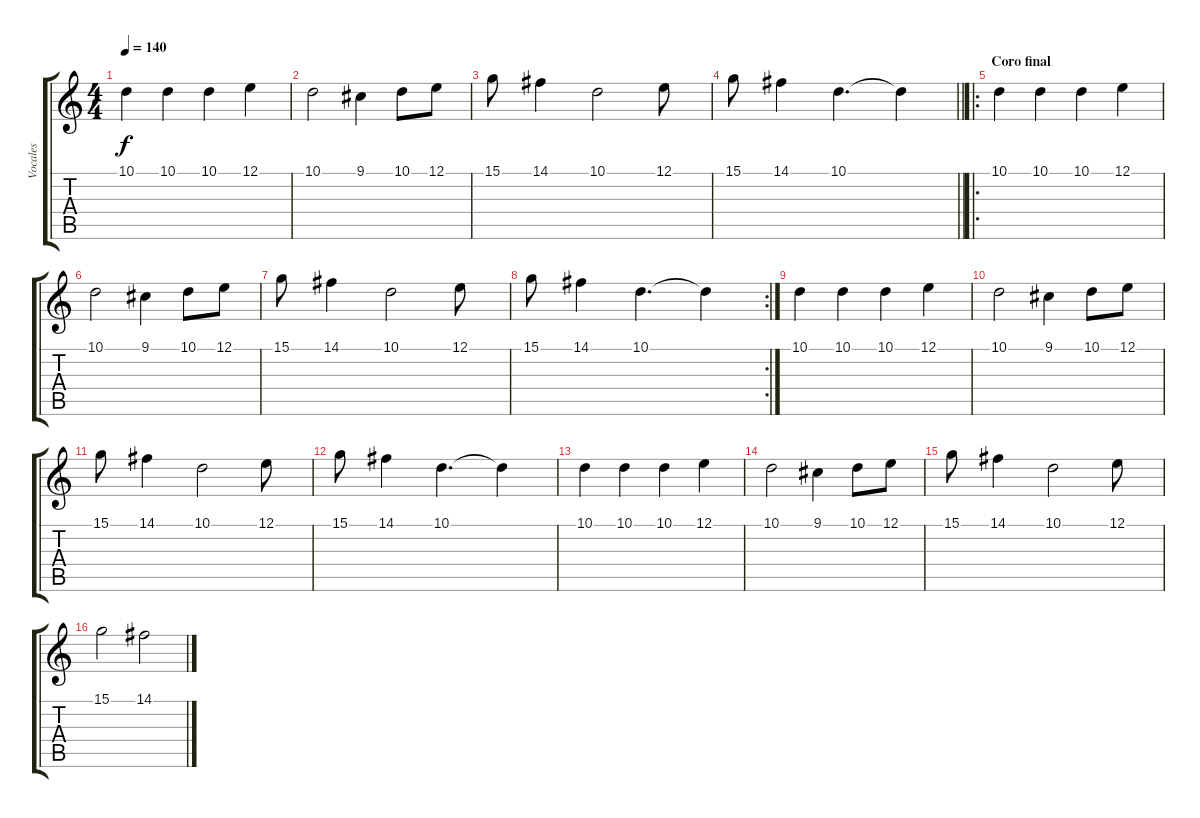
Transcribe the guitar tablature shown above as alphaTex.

\track ("Vocales" "Vocales") {instrument choiraahs}
\staff {score tabs}
\tuning (E4 B3 G3 D3 A2 E2) {hide}
\ts (4 4)
\tempo 140
\clef g2
\ks c
10.1.4{dy f} 10.1.4 10.1.4 12.1.4 |
10.1.2 9.1.4 10.1.8 12.1.8 |
15.1.8 14.1.4 10.1.2 12.1.8 |
\barLineRight lightlight
15.1.8 14.1.4 10.1.4{d} 10.1{t}.4 |
\ro
\section ("" "Coro final")
10.1.4 10.1.4 10.1.4 12.1.4 |
10.1.2 9.1.4 10.1.8 12.1.8 |
15.1.8 14.1.4 10.1.2 12.1.8 |
\rc 2
15.1.8 14.1.4 10.1.4{d} 10.1{t}.4 |
10.1.4 10.1.4 10.1.4 12.1.4 |
10.1.2 9.1.4 10.1.8 12.1.8 |
15.1.8 14.1.4 10.1.2 12.1.8 |
15.1.8 14.1.4 10.1.4{d} 10.1{t}.4 |
10.1.4 10.1.4 10.1.4 12.1.4 |
10.1.2 9.1.4 10.1.8 12.1.8 |
15.1.8 14.1.4 10.1.2 12.1.8 |
15.1.2 14.1.2
